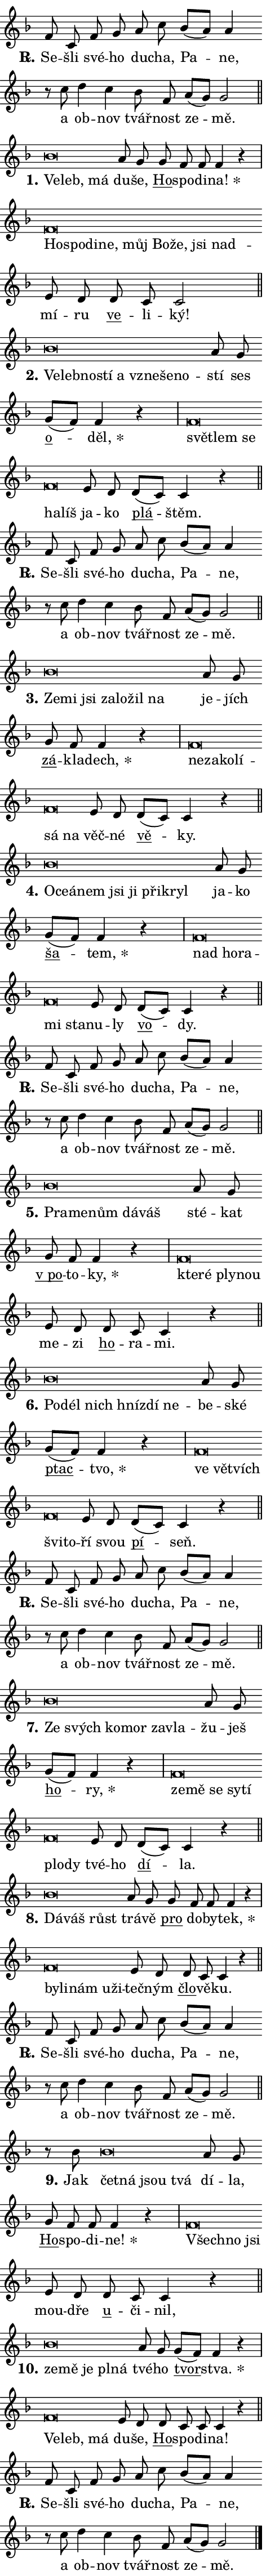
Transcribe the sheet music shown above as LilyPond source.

\version "2.24.0"
\header { tagline = "" }
\paper {
  indent = 0\cm
  top-margin = 0\cm
  right-margin = 0.13\cm % to fit lyric hyphens
  bottom-margin = 0\cm
  left-margin = 0\cm
  paper-width = 8\cm
  page-breaking = #ly:one-page-breaking
  system-system-spacing.basic-distance = #11
  score-system-spacing.basic-distance = #11
  ragged-last = ##f
}


%% Author: Thomas Morley
%% https://lists.gnu.org/archive/html/lilypond-user/2020-05/msg00002.html
#(define (line-position grob)
"Returns position of @var[grob} in current system:
   @code{'start}, if at first time-step
   @code{'end}, if at last time-step
   @code{'middle} otherwise
"
  (let* ((col (ly:item-get-column grob))
         (ln (ly:grob-object col 'left-neighbor))
         (rn (ly:grob-object col 'right-neighbor))
         (col-to-check-left (if (ly:grob? ln) ln col))
         (col-to-check-right (if (ly:grob? rn) rn col))
         (break-dir-left
           (and
             (ly:grob-property col-to-check-left 'non-musical #f)
             (ly:item-break-dir col-to-check-left)))
         (break-dir-right
           (and
             (ly:grob-property col-to-check-right 'non-musical #f)
             (ly:item-break-dir col-to-check-right))))
        (cond ((eqv? 1 break-dir-left) 'start)
              ((eqv? -1 break-dir-right) 'end)
              (else 'middle))))

#(define (tranparent-at-line-position vctor)
  (lambda (grob)
  "Relying on @code{line-position} select the relevant enry from @var{vctor}.
Used to determine transparency,"
    (case (line-position grob)
      ((end) (not (vector-ref vctor 0)))
      ((middle) (not (vector-ref vctor 1)))
      ((start) (not (vector-ref vctor 2))))))

noteHeadBreakVisibility =
#(define-music-function (break-visibility)(vector?)
"Makes @code{NoteHead}s transparent relying on @var{break-visibility}"
#{
  \override NoteHead.transparent =
    #(tranparent-at-line-position break-visibility)
#})

#(define delete-ledgers-for-transparent-note-heads
  (lambda (grob)
    "Reads whether a @code{NoteHead} is transparent.
If so this @code{NoteHead} is removed from @code{'note-heads} from
@var{grob}, which is supposed to be @code{LedgerLineSpanner}.
As a result ledgers are not printed for this @code{NoteHead}"
    (let* ((nhds-array (ly:grob-object grob 'note-heads))
           (nhds-list
             (if (ly:grob-array? nhds-array)
                 (ly:grob-array->list nhds-array)
                 '()))
           ;; Relies on the transparent-property being done before
           ;; Staff.LedgerLineSpanner.after-line-breaking is executed.
           ;; This is fragile ...
           (to-keep
             (remove
               (lambda (nhd)
                 (ly:grob-property nhd 'transparent #f))
               nhds-list)))
      ;; TODO find a better method to iterate over grob-arrays, similiar
      ;; to filter/remove etc for lists
      ;; For now rebuilt from scratch
      (set! (ly:grob-object grob 'note-heads)  '())
      (for-each
        (lambda (nhd)
          (ly:pointer-group-interface::add-grob grob 'note-heads nhd))
        to-keep))))

squashNotes = {
  \override NoteHead.X-extent = #'(-0.2 . 0.2)
  \override NoteHead.Y-extent = #'(-0.75 . 0)
  \override NoteHead.stencil =
    #(lambda (grob)
       (let ((pos (ly:grob-property grob 'staff-position)))
         (begin
           (if (< pos -7) (display "ERROR: Lower brevis then expected\n") (display ""))
           (if (<= pos -6) ly:text-interface::print ly:note-head::print))))
}
unSquashNotes = {
  \revert NoteHead.X-extent
  \revert NoteHead.Y-extent
  \revert NoteHead.stencil
}

hideNotes = \noteHeadBreakVisibility #begin-of-line-visible
unHideNotes = \noteHeadBreakVisibility #all-visible

% work-around for resetting accidentals
% https://lilypond.org/doc/v2.23/Documentation/notation/displaying-rhythms#unmetered-music
cadenzaMeasure = {
  \cadenzaOff
  \partial 1024 s1024
  \cadenzaOn
}

#(define-markup-command (accent layout props text) (markup?)
  "Underline accented syllable"
  (interpret-markup layout props
    #{\markup \override #'(offset . 4.3) \underline { #text }#}))

responsum = \markup \concat {
  "R" \hspace #-1.05 \path #0.1 #'((moveto 0 0.07) (lineto 0.9 0.8)) \hspace #0.05 "."
}

spaceSize = #0.6828661417322834 % exact space size for TeX Gyre Schola

\layout {
  \context {
    \Staff
    \remove "Time_signature_engraver"
    \override LedgerLineSpanner.after-line-breaking = #delete-ledgers-for-transparent-note-heads
  }
  \context {
    \Lyrics {
      \override LyricSpace.minimum-distance = \spaceSize
      \override LyricText.font-name = #"TeX Gyre Schola"
      \override LyricText.font-size = 1
      \override StanzaNumber.font-name = #"TeX Gyre Schola Bold"
      \override StanzaNumber.font-size = 1
    }
  }
  \context {
    \Score 
    \override NoteHead.text =
      #(lambda (grob) 
        (let ((pos (ly:grob-property grob 'staff-position)))
          #{\markup {
            \combine
              \halign #-0.55 \raise #(if (= pos -6) 0 0.5) \override #'(thickness . 2) \draw-line #'(3.2 . 0)
              \musicglyph "noteheads.sM1"
          }#}))
  }
}

% magnetic-lyrics.ily
%
%   written by
%     Jean Abou Samra <jean@abou-samra.fr>
%     Werner Lemberg <wl@gnu.org>
%
%   adapted by
%     Jiri Hon <jiri.hon@gmail.com>
%
% Version 2022-Apr-15

% https://www.mail-archive.com/lilypond-user@gnu.org/msg149350.html

#(define (Left_hyphen_pointer_engraver context)
   "Collect syllable-hyphen-syllable occurrences in lyrics and store
them in properties.  This engraver only looks to the left.  For
example, if the lyrics input is @code{foo -- bar}, it does the
following.

@itemize @bullet
@item
Set the @code{text} property of the @code{LyricHyphen} grob between
@q{foo} and @q{bar} to @code{foo}.

@item
Set the @code{left-hyphen} property of the @code{LyricText} grob with
text @q{foo} to the @code{LyricHyphen} grob between @q{foo} and
@q{bar}.
@end itemize

Use this auxiliary engraver in combination with the
@code{lyric-@/text::@/apply-@/magnetic-@/offset!} hook."
   (let ((hyphen #f)
         (text #f))
     (make-engraver
      (acknowledgers
       ((lyric-syllable-interface engraver grob source-engraver)
        (set! text grob)))
      (end-acknowledgers
       ((lyric-hyphen-interface engraver grob source-engraver)
        ;(when (not (grob::has-interface grob 'lyric-space-interface))
          (set! hyphen grob)));)
      ((stop-translation-timestep engraver)
       (when (and text hyphen)
         (ly:grob-set-object! text 'left-hyphen hyphen))
       (set! text #f)
       (set! hyphen #f)))))

#(define (lyric-text::apply-magnetic-offset! grob)
   "If the space between two syllables is less than the value in
property @code{LyricText@/.details@/.squash-threshold}, move the right
syllable to the left so that it gets concatenated with the left
syllable.

Use this function as a hook for
@code{LyricText@/.after-@/line-@/breaking} if the
@code{Left_@/hyphen_@/pointer_@/engraver} is active."
   (let ((hyphen (ly:grob-object grob 'left-hyphen #f)))
     (when hyphen
       (let ((left-text (ly:spanner-bound hyphen LEFT)))
         (when (grob::has-interface left-text 'lyric-syllable-interface)
           (let* ((common (ly:grob-common-refpoint grob left-text X))
                  (this-x-ext (ly:grob-extent grob common X))
                  (left-x-ext
                   (begin
                     ;; Trigger magnetism for left-text.
                     (ly:grob-property left-text 'after-line-breaking)
                     (ly:grob-extent left-text common X)))
                  ;; `delta` is the gap width between two syllables.
                  (delta (- (interval-start this-x-ext)
                            (interval-end left-x-ext)))
                  (details (ly:grob-property grob 'details))
                  (threshold (assoc-get 'squash-threshold details 0.2)))
             (when (< delta threshold)
               (let* (;; We have to manipulate the input text so that
                      ;; ligatures crossing syllable boundaries are not
                      ;; disabled.  For languages based on the Latin
                      ;; script this is essentially a beautification.
                      ;; However, for non-Western scripts it can be a
                      ;; necessity.
                      (lt (ly:grob-property left-text 'text))
                      (rt (ly:grob-property grob 'text))
                      (is-space (grob::has-interface hyphen 'lyric-space-interface))
                      (space (if is-space " " ""))
                      (extra-delta (if is-space spaceSize 0))
                      ;; Append new syllable.
                      (ltrt-space (if (and (string? lt) (string? rt))
                                (string-append lt space rt)
                                (make-concat-markup (list lt space rt))))
                      ;; Right-align `ltrt` to the right side.
                      (ltrt-space-markup (grob-interpret-markup
                               grob
                               (make-translate-markup
                                (cons (interval-length this-x-ext) 0)
                                (make-right-align-markup ltrt-space)))))
                 (begin
                   ;; Don't print `left-text`.
                   (ly:grob-set-property! left-text 'stencil #f)
                   ;; Set text and stencil (which holds all collected
                   ;; syllables so far) and shift it to the left.
                   (ly:grob-set-property! grob 'text ltrt-space)
                   (ly:grob-set-property! grob 'stencil ltrt-space-markup)
                   (ly:grob-translate-axis! grob (- (- delta extra-delta)) X))))))))))


#(define (lyric-hyphen::displace-bounds-first grob)
   ;; Make very sure this callback isn't triggered too early.
   (let ((left (ly:spanner-bound grob LEFT))
         (right (ly:spanner-bound grob RIGHT)))
     (ly:grob-property left 'after-line-breaking)
     (ly:grob-property right 'after-line-breaking)
     (ly:lyric-hyphen::print grob)))

squashThreshold = #0.4

\layout {
  \context {
    \Lyrics
    \consists #Left_hyphen_pointer_engraver
    \override LyricText.after-line-breaking =
      #lyric-text::apply-magnetic-offset!
    \override LyricHyphen.stencil = #lyric-hyphen::displace-bounds-first
    \override LyricText.details.squash-threshold = \squashThreshold
    \override LyricHyphen.minimum-distance = 0
    \override LyricHyphen.minimum-length = \squashThreshold
  }
}

squashText = \override LyricText.details.squash-threshold = 9999
unSquashText = \override LyricText.details.squash-threshold = \squashThreshold

leftText = \override LyricText.self-alignment-X = #LEFT
unLeftText = \revert LyricText.self-alignment-X

starOffset = #(lambda (grob) 
                (let ((x_offset (ly:self-alignment-interface::aligned-on-x-parent grob)))
                  (if (= x_offset 0) 0 (+ x_offset 1.2))))

star = #(define-music-function (syllable)(string?)
"Append star separator at the end of a syllable"
#{
  \once \override LyricText.X-offset = #starOffset
  \lyricmode { \markup {
    #syllable
    \override #'((font-name . "TeX Gyre Schola Bold")) \hspace #0.2 \lower #0.65 \larger "*"
  } }
#})

starAccent = #(define-music-function (syllable)(string?)
"Append star separator at the end of a syllable and make accent"
#{
  \once \override LyricText.X-offset = #starOffset
  \lyricmode { \markup {
    \accent #syllable
    \override #'((font-name . "TeX Gyre Schola Bold")) \hspace #0.2 \lower #0.65 \larger "*"
  } }
#})

breath = #(define-music-function (syllable)(string?)
"Append breathing indicator at the end of a syllable"
#{
  \lyricmode { \markup { #syllable "+" } }
#})

optionalBreath = #(define-music-function (syllable)(string?)
"Append optional breathing indicator at the end of a syllable"
#{
  \lyricmode { \markup { #syllable "(+)" } }
#})


\score {
    <<
        \new Voice = "melody" { \cadenzaOn \key f \major \relative { f'8 c f g a c \bar "" bes[( a)] a4 \bar "" r8 c d4 c \bar "" bes8 f \bar "" a[( g)] g2 \cadenzaMeasure \bar "||" \break } }
        \new Lyrics \lyricsto "melody" { \lyricmode { \set stanza = \responsum
Se -- šli své -- ho du -- cha, Pa -- ne, a ob -- nov tvář -- nost ze -- mě. } }
    >>
    \layout {}
}

\score {
    <<
        \new Voice = "melody" { \cadenzaOn \key f \major \relative { \squashNotes bes'\breve*1/16 \hideNotes \breve*1/16 \breve*1/16 \bar "" \unHideNotes \unSquashNotes a8 g \bar "" g f f f4 r \cadenzaMeasure \bar "|" \squashNotes f\breve*1/16 \hideNotes \breve*1/16 \bar "" \breve*1/16 \bar "" \breve*1/16 \bar "" \breve*1/16 \bar "" \breve*1/16 \bar "" \breve*1/16 \bar "" \breve*1/16 \breve*1/16 \bar "" \unHideNotes \unSquashNotes e8 d \bar "" d c c2 \cadenzaMeasure \bar "||" \break } }
        \new Lyrics \lyricsto "melody" { \lyricmode { \set stanza = "1."
\leftText Ve -- \squashText leb, má \unLeftText \unSquashText du -- še, \markup \accent Ho -- spo -- di -- \star na! \leftText Ho -- \squashText spo -- di -- ne, můj Bo -- že, jsi nad -- \unLeftText \unSquashText mí -- ru \markup \accent ve -- li -- ký! } }
    >>
    \layout {}
}

\score {
    <<
        \new Voice = "melody" { \cadenzaOn \key f \major \relative { \squashNotes bes'\breve*1/16 \hideNotes \breve*1/16 \bar "" \breve*1/16 \bar "" \breve*1/16 \bar "" \breve*1/16 \bar "" \breve*1/16 \bar "" \breve*1/16 \breve*1/16 \bar "" \unHideNotes \unSquashNotes a8 g \bar "" g[( f)] f4 r \cadenzaMeasure \bar "|" \squashNotes f\breve*1/16 \hideNotes \breve*1/16 \bar "" \breve*1/16 \bar "" \breve*1/16 \breve*1/16 \bar "" \unHideNotes \unSquashNotes e8 d \bar "" d[( c)] c4 r \cadenzaMeasure \bar "||" \break } }
        \new Lyrics \lyricsto "melody" { \lyricmode { \set stanza = "2."
\leftText Ve -- \squashText leb -- no -- stí a vzne -- še -- no -- \unLeftText \unSquashText stí ses \markup \accent o -- \star děl, \leftText svě -- \squashText tlem se ha -- líš \unLeftText \unSquashText ja -- ko \markup \accent plá -- štěm. } }
    >>
    \layout {}
}

\score {
    <<
        \new Voice = "melody" { \cadenzaOn \key f \major \relative { f'8 c f g a c \bar "" bes[( a)] a4 \bar "" r8 c d4 c \bar "" bes8 f \bar "" a[( g)] g2 \cadenzaMeasure \bar "||" \break } }
        \new Lyrics \lyricsto "melody" { \lyricmode { \set stanza = \responsum
Se -- šli své -- ho du -- cha, Pa -- ne, a ob -- nov tvář -- nost ze -- mě. } }
    >>
    \layout {}
}

\score {
    <<
        \new Voice = "melody" { \cadenzaOn \key f \major \relative { \squashNotes bes'\breve*1/16 \hideNotes \breve*1/16 \bar "" \breve*1/16 \bar "" \breve*1/16 \bar "" \breve*1/16 \bar "" \breve*1/16 \breve*1/16 \bar "" \unHideNotes \unSquashNotes a8 g \bar "" g f f4 r \cadenzaMeasure \bar "|" \squashNotes f\breve*1/16 \hideNotes \breve*1/16 \bar "" \breve*1/16 \bar "" \breve*1/16 \bar "" \breve*1/16 \breve*1/16 \bar "" \unHideNotes \unSquashNotes e8 d \bar "" d[( c)] c4 r \cadenzaMeasure \bar "||" \break } }
        \new Lyrics \lyricsto "melody" { \lyricmode { \set stanza = "3."
\leftText Ze -- \squashText mi jsi za -- lo -- žil na \unLeftText \unSquashText je -- jích \markup \accent zá -- kla -- \star dech, \leftText ne -- \squashText za -- ko -- lí -- sá na \unLeftText \unSquashText věč -- né \markup \accent vě -- ky. } }
    >>
    \layout {}
}

\score {
    <<
        \new Voice = "melody" { \cadenzaOn \key f \major \relative { \squashNotes bes'\breve*1/16 \hideNotes \breve*1/16 \bar "" \breve*1/16 \bar "" \breve*1/16 \bar "" \breve*1/16 \bar "" \breve*1/16 \bar "" \breve*1/16 \breve*1/16 \bar "" \unHideNotes \unSquashNotes a8 g \bar "" g[( f)] f4 r \cadenzaMeasure \bar "|" \squashNotes f\breve*1/16 \hideNotes \breve*1/16 \bar "" \breve*1/16 \bar "" \breve*1/16 \breve*1/16 \bar "" \unHideNotes \unSquashNotes e8 d \bar "" d[( c)] c4 r \cadenzaMeasure \bar "||" \break } }
        \new Lyrics \lyricsto "melody" { \lyricmode { \set stanza = "4."
\leftText O -- \squashText ce -- á -- nem jsi ji při -- kryl \unLeftText \unSquashText ja -- ko \markup \accent ša -- \star tem, \leftText nad \squashText ho -- ra -- mi sta -- \unLeftText \unSquashText nu -- ly \markup \accent vo -- dy. } }
    >>
    \layout {}
}

\score {
    <<
        \new Voice = "melody" { \cadenzaOn \key f \major \relative { f'8 c f g a c \bar "" bes[( a)] a4 \bar "" r8 c d4 c \bar "" bes8 f \bar "" a[( g)] g2 \cadenzaMeasure \bar "||" \break } }
        \new Lyrics \lyricsto "melody" { \lyricmode { \set stanza = \responsum
Se -- šli své -- ho du -- cha, Pa -- ne, a ob -- nov tvář -- nost ze -- mě. } }
    >>
    \layout {}
}

\score {
    <<
        \new Voice = "melody" { \cadenzaOn \key f \major \relative { \squashNotes bes'\breve*1/16 \hideNotes \breve*1/16 \bar "" \breve*1/16 \bar "" \breve*1/16 \breve*1/16 \bar "" \unHideNotes \unSquashNotes a8 g \bar "" g f f4 r \cadenzaMeasure \bar "|" \squashNotes f\breve*1/16 \hideNotes \breve*1/16 \bar "" \breve*1/16 \breve*1/16 \bar "" \unHideNotes \unSquashNotes e8 d \bar "" d c c4 r \cadenzaMeasure \bar "||" \break } }
        \new Lyrics \lyricsto "melody" { \lyricmode { \set stanza = "5."
\leftText Pra -- \squashText me -- nům dá -- váš \unLeftText \unSquashText sté -- kat \markup \accent "v po" -- to -- \star ky, \leftText kte -- \squashText ré ply -- nou \unLeftText \unSquashText me -- zi \markup \accent ho -- ra -- mi. } }
    >>
    \layout {}
}

\score {
    <<
        \new Voice = "melody" { \cadenzaOn \key f \major \relative { \squashNotes bes'\breve*1/16 \hideNotes \breve*1/16 \bar "" \breve*1/16 \bar "" \breve*1/16 \bar "" \breve*1/16 \breve*1/16 \bar "" \unHideNotes \unSquashNotes a8 g \bar "" g[( f)] f4 r \cadenzaMeasure \bar "|" \squashNotes f\breve*1/16 \hideNotes \breve*1/16 \bar "" \breve*1/16 \bar "" \breve*1/16 \breve*1/16 \bar "" \unHideNotes \unSquashNotes e8 d \bar "" d[( c)] c4 r \cadenzaMeasure \bar "||" \break } }
        \new Lyrics \lyricsto "melody" { \lyricmode { \set stanza = "6."
\leftText Po -- \squashText dél nich hníz -- dí ne -- \unLeftText \unSquashText be -- ské \markup \accent ptac -- \star tvo, \leftText ve \squashText vět -- vích švi -- to -- \unLeftText \unSquashText ří svou \markup \accent pí -- seň. } }
    >>
    \layout {}
}

\score {
    <<
        \new Voice = "melody" { \cadenzaOn \key f \major \relative { f'8 c f g a c \bar "" bes[( a)] a4 \bar "" r8 c d4 c \bar "" bes8 f \bar "" a[( g)] g2 \cadenzaMeasure \bar "||" \break } }
        \new Lyrics \lyricsto "melody" { \lyricmode { \set stanza = \responsum
Se -- šli své -- ho du -- cha, Pa -- ne, a ob -- nov tvář -- nost ze -- mě. } }
    >>
    \layout {}
}

\score {
    <<
        \new Voice = "melody" { \cadenzaOn \key f \major \relative { \squashNotes bes'\breve*1/16 \hideNotes \breve*1/16 \bar "" \breve*1/16 \bar "" \breve*1/16 \bar "" \breve*1/16 \breve*1/16 \bar "" \unHideNotes \unSquashNotes a8 g \bar "" g[( f)] f4 r \cadenzaMeasure \bar "|" \squashNotes f\breve*1/16 \hideNotes \breve*1/16 \bar "" \breve*1/16 \bar "" \breve*1/16 \bar "" \breve*1/16 \bar "" \breve*1/16 \breve*1/16 \bar "" \unHideNotes \unSquashNotes e8 d \bar "" d[( c)] c4 r \cadenzaMeasure \bar "||" \break } }
        \new Lyrics \lyricsto "melody" { \lyricmode { \set stanza = "7."
\leftText Ze \squashText svých ko -- mor za -- vla -- \unLeftText \unSquashText žu -- ješ \markup \accent ho -- \star ry, \leftText ze -- \squashText mě se sy -- tí plo -- dy \unLeftText \unSquashText tvé -- ho \markup \accent dí -- la. } }
    >>
    \layout {}
}

\score {
    <<
        \new Voice = "melody" { \cadenzaOn \key f \major \relative { \squashNotes bes'\breve*1/16 \hideNotes \breve*1/16 \breve*1/16 \bar "" \unHideNotes \unSquashNotes a8 g \bar "" g f f f4 r \cadenzaMeasure \bar "|" \squashNotes f\breve*1/16 \hideNotes \breve*1/16 \bar "" \breve*1/16 \bar "" \breve*1/16 \breve*1/16 \bar "" \unHideNotes \unSquashNotes e8 d \bar "" d c c4 r \cadenzaMeasure \bar "||" \break } }
        \new Lyrics \lyricsto "melody" { \lyricmode { \set stanza = "8."
\leftText Dá -- \squashText váš růst \unLeftText \unSquashText trá -- vě \markup \accent pro do -- by -- \star tek, \leftText by -- \squashText li -- nám u -- ži -- \unLeftText \unSquashText teč -- ným \markup \accent člo -- vě -- ku. } }
    >>
    \layout {}
}

\score {
    <<
        \new Voice = "melody" { \cadenzaOn \key f \major \relative { f'8 c f g a c \bar "" bes[( a)] a4 \bar "" r8 c d4 c \bar "" bes8 f \bar "" a[( g)] g2 \cadenzaMeasure \bar "||" \break } }
        \new Lyrics \lyricsto "melody" { \lyricmode { \set stanza = \responsum
Se -- šli své -- ho du -- cha, Pa -- ne, a ob -- nov tvář -- nost ze -- mě. } }
    >>
    \layout {}
}

\score {
    <<
        \new Voice = "melody" { \cadenzaOn \key f \major \relative { r8 bes' \squashNotes bes\breve*1/16 \hideNotes \breve*1/16 \bar "" \breve*1/16 \breve*1/16 \bar "" \unHideNotes \unSquashNotes a8 g \bar "" g f f f4 r \cadenzaMeasure \bar "|" \squashNotes f\breve*1/16 \hideNotes \breve*1/16 \breve*1/16 \bar "" \unHideNotes \unSquashNotes e8 d \bar "" d c c4 r \cadenzaMeasure \bar "||" \break } }
        \new Lyrics \lyricsto "melody" { \lyricmode { \set stanza = "9."
Jak \leftText čet -- \squashText ná jsou tvá \unLeftText \unSquashText dí -- la, \markup \accent Ho -- spo -- di -- \star ne! \leftText Všech -- \squashText no jsi \unLeftText \unSquashText mou -- dře \markup \accent u -- či -- nil, } }
    >>
    \layout {}
}

\score {
    <<
        \new Voice = "melody" { \cadenzaOn \key f \major \relative { \squashNotes bes'\breve*1/16 \hideNotes \breve*1/16 \bar "" \breve*1/16 \bar "" \breve*1/16 \breve*1/16 \bar "" \unHideNotes \unSquashNotes a8 g \bar "" g[( f)] f4 r \cadenzaMeasure \bar "|" \squashNotes f\breve*1/16 \hideNotes \breve*1/16 \breve*1/16 \bar "" \unHideNotes \unSquashNotes e8 d \bar "" d c c c4 r \cadenzaMeasure \bar "||" \break } }
        \new Lyrics \lyricsto "melody" { \lyricmode { \set stanza = "10."
\leftText ze -- \squashText mě je pl -- ná \unLeftText \unSquashText tvé -- ho \markup \accent tvor -- \star stva. \leftText Ve -- \squashText leb, má \unLeftText \unSquashText du -- še, \markup \accent Ho -- spo -- di -- na! } }
    >>
    \layout {}
}

\score {
    <<
        \new Voice = "melody" { \cadenzaOn \key f \major \relative { f'8 c f g a c \bar "" bes[( a)] a4 \bar "" r8 c d4 c \bar "" bes8 f \bar "" a[( g)] g2 \cadenzaMeasure \bar "||" \break } \bar "|." }
        \new Lyrics \lyricsto "melody" { \lyricmode { \set stanza = \responsum
Se -- šli své -- ho du -- cha, Pa -- ne, a ob -- nov tvář -- nost ze -- mě. } }
    >>
    \layout {}
}
